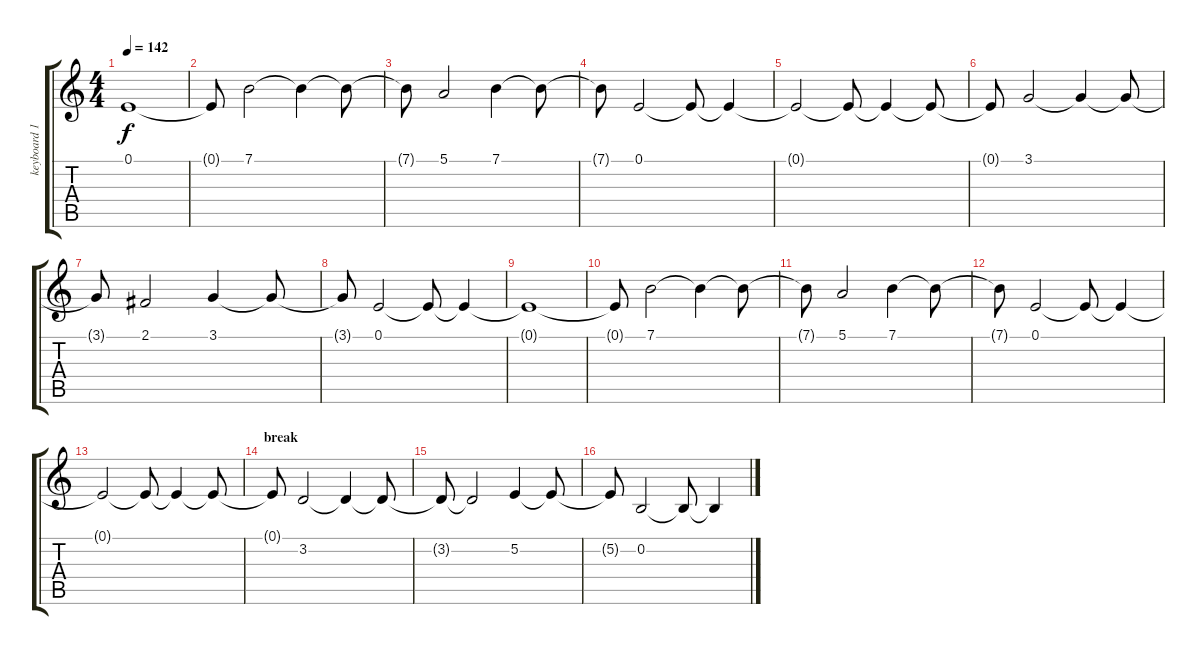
\track ("keyboard 1" "keyboard 1") {instrument stringensemble1}
\staff {score tabs}
\tuning (E4 B3 G3 D3 A2 E2) {hide}
\ts (4 4)
\tempo 142
\clef g2
\ks c
0.1{t}.1{dy f} |
0.1{t}.8 7.1.2 7.1{t}.4 7.1{t}.8 |
7.1{t}.8 5.1.2 7.1.4 7.1{t}.8 |
7.1{t}.8 0.1.2 0.1{t}.8 0.1{t}.4 |
0.1{t}.2 0.1{t}.8 0.1{t}.4 0.1{t}.8 |
0.1{t}.8 3.1.2 3.1{t}.4 3.1{t}.8 |
3.1{t}.8 2.1.2 3.1.4 3.1{t}.8 |
3.1{t}.8 0.1.2 0.1{t}.8 0.1{t}.4 |
0.1{t}.1 |
0.1{t}.8 7.1.2 7.1{t}.4 7.1{t}.8 |
7.1{t}.8 5.1.2 7.1.4 7.1{t}.8 |
7.1{t}.8 0.1.2 0.1{t}.8 0.1{t}.4 |
0.1{t}.2 0.1{t}.8 0.1{t}.4 0.1{t}.8 |
\section ("" "break")
0.1{t}.8 3.2.2 3.2{t}.4 3.2{t}.8 |
3.2{t}.8 3.2{t}.2 5.2.4 5.2{t}.8 |
5.2{t}.8 0.2.2 0.2{t}.8 0.2{t}.4
